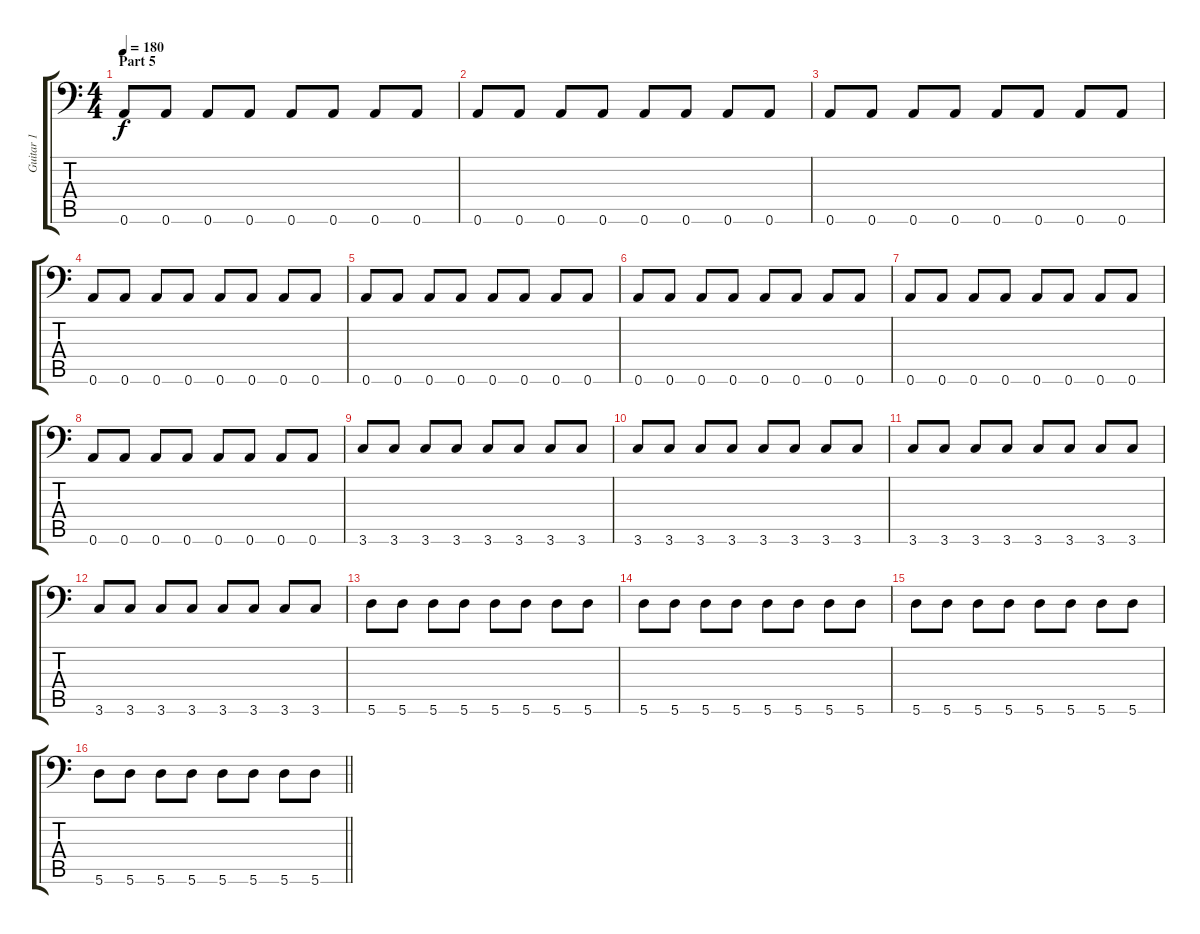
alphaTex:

\track ("Guitar 1" "Guitar 1") {instrument distortionguitar}
\staff {score tabs}
\tuning (B3 Gb3 D3 A2 E2 A1) {hide}
\ts (4 4)
\section ("" "Part 5")
\tempo 180
\clef f4
\ks c
0.6.8{dy f} 0.6.8 0.6.8 0.6.8 0.6.8 0.6.8 0.6.8 0.6.8 |
0.6.8 0.6.8 0.6.8 0.6.8 0.6.8 0.6.8 0.6.8 0.6.8 |
0.6.8 0.6.8 0.6.8 0.6.8 0.6.8 0.6.8 0.6.8 0.6.8 |
0.6.8 0.6.8 0.6.8 0.6.8 0.6.8 0.6.8 0.6.8 0.6.8 |
0.6.8 0.6.8 0.6.8 0.6.8 0.6.8 0.6.8 0.6.8 0.6.8 |
0.6.8 0.6.8 0.6.8 0.6.8 0.6.8 0.6.8 0.6.8 0.6.8 |
0.6.8 0.6.8 0.6.8 0.6.8 0.6.8 0.6.8 0.6.8 0.6.8 |
0.6.8 0.6.8 0.6.8 0.6.8 0.6.8 0.6.8 0.6.8 0.6.8 |
3.6.8 3.6.8 3.6.8 3.6.8 3.6.8 3.6.8 3.6.8 3.6.8 |
3.6.8 3.6.8 3.6.8 3.6.8 3.6.8 3.6.8 3.6.8 3.6.8 |
3.6.8 3.6.8 3.6.8 3.6.8 3.6.8 3.6.8 3.6.8 3.6.8 |
3.6.8 3.6.8 3.6.8 3.6.8 3.6.8 3.6.8 3.6.8 3.6.8 |
5.6.8 5.6.8 5.6.8 5.6.8 5.6.8 5.6.8 5.6.8 5.6.8 |
5.6.8 5.6.8 5.6.8 5.6.8 5.6.8 5.6.8 5.6.8 5.6.8 |
5.6.8 5.6.8 5.6.8 5.6.8 5.6.8 5.6.8 5.6.8 5.6.8 |
\barLineRight lightlight
5.6.8 5.6.8 5.6.8 5.6.8 5.6.8 5.6.8 5.6.8 5.6.8
